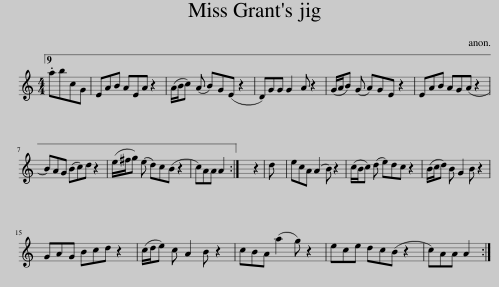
X:1
L:1/8
M:4/4
I:linebreak $
K:C
V:1 treble
V:1
 .abcG | EAB AEA z2 | (A/B/c) (A B)G(E z2 | D)GG G2 A z2 | (G/A/B) (G A)GE z2 | %5
 EAB AG(A z2 |$ B)AG (Bc)d z2 | (e/^f/g) (e d)c(B z2 | c)AA A2 :| x8 | %10
 d | ecA (A2 B) z2 | (c/B/c) (d e)dc z2 | (B/c/d) B G2 B z2 |$ GAG Bcd z2 | %15
 (c/d/e) c A2 B z2 | cBA (a2 g) z2 | ece dc(B z2 | c)AA A2 :| %19
